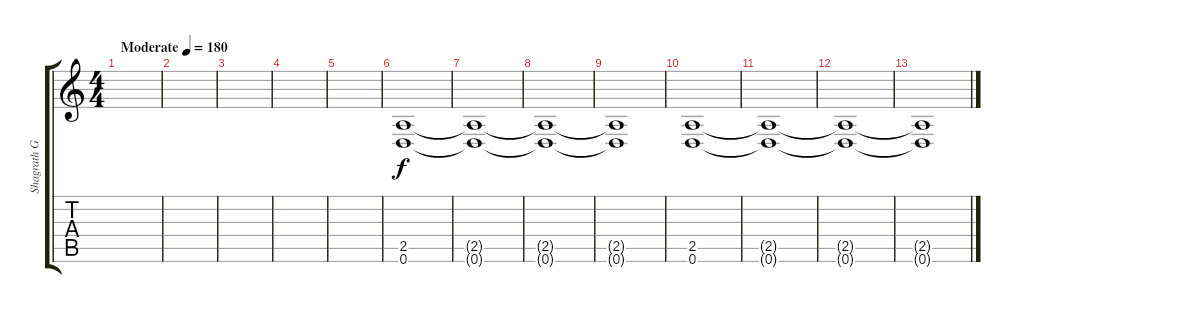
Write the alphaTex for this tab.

\track ("Shagrath Guitar" "Shagrath G") {instrument distortionguitar}
\staff {score tabs}
\tuning (D4 A3 F3 C3 G2 D2) {hide}
\ts (4 4)
\tempo (180 "Moderate")
\clef g2
\ks c
|
|
|
|
|
(2.5 0.6).1 |
(2.5{t} 0.6{t}).1 |
(2.5{t} 0.6{t}).1 |
(2.5{t} 0.6{t}).1 |
(2.5 0.6).1 |
(2.5{t} 0.6{t}).1 |
(2.5{t} 0.6{t}).1 |
(2.5{t} 0.6{t}).1
